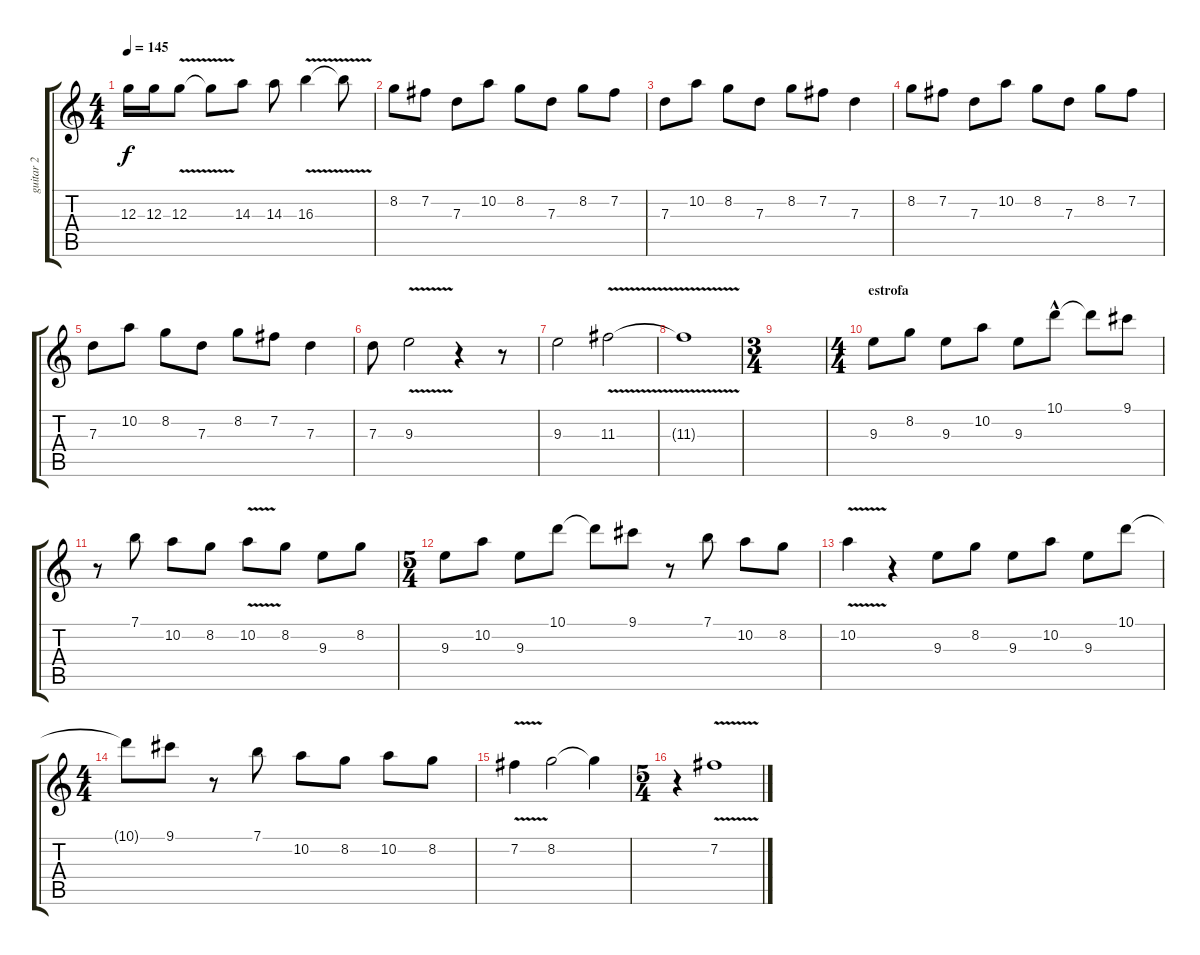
\track ("guitar 2" "guitar 2") {instrument overdrivenguitar}
\staff {score tabs}
\tuning (E4 B3 G3 D3 A2 E2) {hide}
\ts (4 4)
\tempo 145
\clef g2
\ks c
12.3.16{dy f} 12.3.16 12.3{v}.8 12.3{t}.8 14.3.8 14.3.8 16.3{v}.4 16.3{t}.8 |
8.2.8 7.2.8 7.3.8 10.2.8 8.2.8 7.3.8 8.2.8 7.2.8 |
7.3.8 10.2.8 8.2.8 7.3.8 8.2.8 7.2.8 7.3.4 |
8.2.8 7.2.8 7.3.8 10.2.8 8.2.8 7.3.8 8.2.8 7.2.8 |
7.3.8 10.2.8 8.2.8 7.3.8 8.2.8 7.2.8 7.3.4 |
7.3.8 9.3{v}.2 r.4 r.8 |
9.3.2 11.3{v}.2 |
11.3{t}.1 |
\ts (3 4)
|
\ts (4 4)
\section ("" "estrofa")
9.3.8 8.2.8 9.3.8 10.2.8 9.3.8 10.1{hac}.8 10.1{t}.8 9.1.8 |
r.8 7.1.8 10.2.8 8.2.8 10.2{v}.8 8.2.8 9.3.8 8.2.8 |
\ts (5 4)
9.3.8 10.2.8 9.3.8 10.1.8 10.1{t}.8 9.1.8 r.8 7.1.8 10.2.8 8.2.8 |
10.2{v}.4 r.4 9.3.8 8.2.8 9.3.8 10.2.8 9.3.8 10.1.8 |
\ts (4 4)
10.1{t}.8 9.1.8 r.8 7.1.8 10.2.8 8.2.8 10.2.8 8.2.8 |
7.2{v}.4 8.2.2 8.2{t}.4 |
\ts (5 4)
r.4 7.2{v}.1
